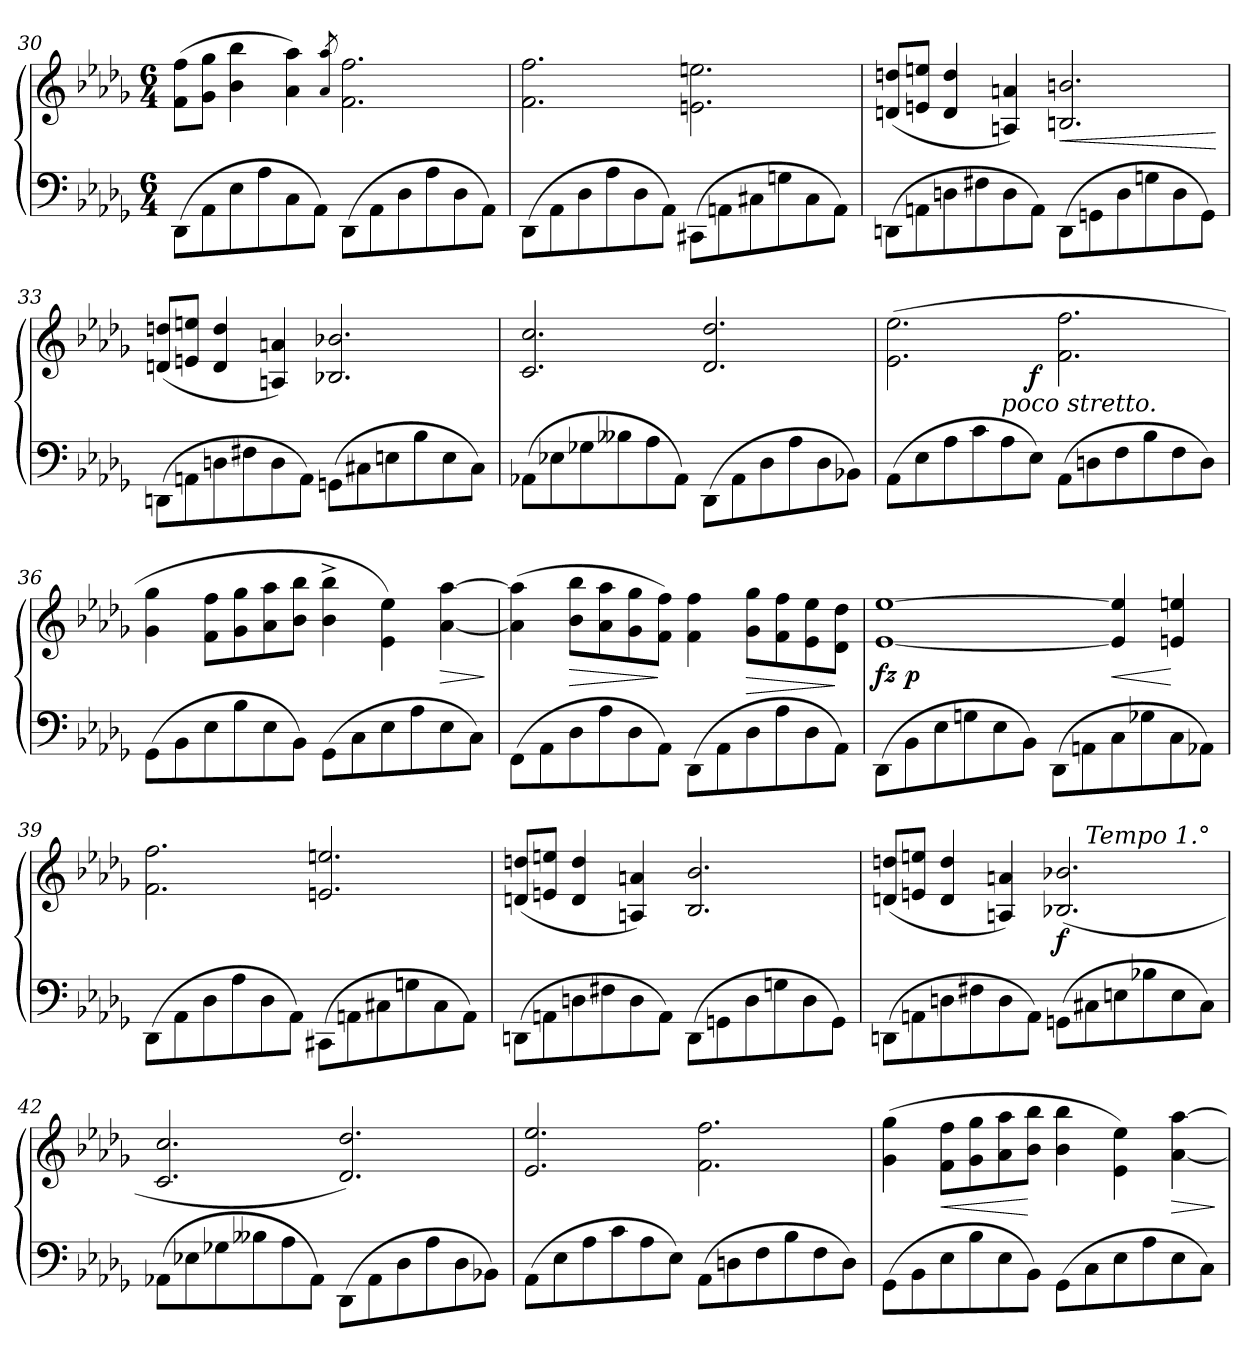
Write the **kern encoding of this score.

**kern	**kern	**dynam
*part1	*part1	*part1
*staff2	*staff1	*staff1/2
*clefF4	*clefG2	*
*k[b-e-a-d-g-]	*k[b-e-a-d-g-]	*
*b-:	*b-:	*
*M6/4	*M6/4	*
=30	=30	=30
(8DD-\L	(8f 8ffL	.
8AA-	8g- 8gg-J	.
8E-	4b- 4bb-	.
8A-	.	.
8C	4a- 4aa-)	.
8AA-J)	.	.
.	8qa-/ 8qaa-/	.
(8DD-\L	2.f 2.ff	.
8AA-	.	.
8D-	.	.
8A-	.	.
8D-	.	.
8AA-J)	.	.
=31	=31	=31
(8DD-\L	2.f 2.ff	.
8AA-	.	.
8D-	.	.
8A-	.	.
8D-	.	.
8AA-J)	.	.
(8CC#X\L	2.en\ 2.een\	.
8AAn	.	.
8C#X	.	.
8Gn	.	.
8C#	.	.
8AAJ)	.	.
=32	=32	=32
(8DDn\L	(8dn 8ddnL	.
8AAn	8en 8eenJ	.
8Dn	4d 4dd	.
8F#X	.	.
8D	4An 4an)	.
8AAJ)	.	.
(8DD\L	2.Bn 2.bn	<
8GGn	.	.
8D	.	.
8Gn	.	.
8D	.	.
8GGJ)	.	.
.	.	[
=33	=33	=33
(8DDn\L	(8dn 8ddnL	.
8AAn	8en 8eenJ	.
8Dn	4d 4dd	.
8F#X	.	.
8D	4An 4an)	.
8AAJ)	.	.
(8GGnL	2.B-X 2.b-X	.
8C#X	.	.
8En	.	.
8B-	.	.
8E	.	.
8C#J)	.	.
=34	=34	=34
(8AA-XL	2.c 2.cc	.
8E-X	.	.
8G-X	.	.
8B--X	.	.
8A-	.	.
8AA-J)	.	.
(8DD-\L	2.d- 2.dd-	.
8AA-	.	.
8D-	.	.
8A-	.	.
8D-	.	.
8BB-XJ)	.	.
=35	=35	=35
*	*^	*
(8AA-L	(2.e-\ 2.ee-\	2ryy	.
8E-	.	.	.
8A-	.	.	.
8c	.	.	.
!LO:TX:a:i:t=poco stretto.	!	!	!
8A-	.	8ryy	.
8E-J)	.	2..ryy	f
(8AA-L	2.f 2.ff	.	.
8Dn	.	.	.
8F	.	.	.
8B-	.	.	.
8F	.	.	.
8DJ)	.	.	.
*	*v	*v	*
=36	=36	=36
(8GG-\L	4g- 4gg-	.
8BB-	.	.
8E-	8f 8ffL	.
8B-	8g- 8gg-	.
8E-	8a- 8aa-	.
8BB-J)	8b- 8bb-J	.
(8GG-L	4b-^< 4bb-^<	.
8C	.	.
8E-	4e-\ 4ee-\)	.
8A-	.	.
8E-	[4a- [4aa-	>
8CJ)	.	.
.	.	]
=37	=37	=37
(8FF\L	(4a-] 4aa-]	.
8AA-	.	.
8D-	8b- 8bb-L	>
8A-	8a- 8aa-	.
8D-	8g- 8gg-	.
8AA-J)	8f 8ffJ)	]
(8DD-\L	4f 4ff	.
8AA-	.	.
8D-	8g- 8gg-L	>
8A-	8f 8ff	.
8D-	8e- 8ee-	.
8AA-J)	8d- 8dd-J	]
=38	=38	=38
*	*^	*
(8DD-\L	[1e- [1ee-	8ryy	fz
8BB-	.	1ryy	p
8E-	.	.	.
8Gn	.	.	.
8E-	.	.	.
8BB-J)	.	.	.
(8DD-\L	.	.	.
8AAn	.	.	.
8C	4e-] 4ee-]	.	<
8G-X	.	4.ryy	.
8C	4en 4een	.	[
8AA-XJ)	.	.	.
=39	=39	=39	=39
!	!LO:TX:b:i:t=poco rallent.	!	!
*	*v	*v	*
(8DD-\L	2.f 2.ff	.
8AA-	.	.
8D-	.	.
8A-	.	.
8D-	.	.
8AA-J)	.	.
(8CC#X\L	2.en 2.een	.
8AAn	.	.
8C#X	.	.
8Gn	.	.
8C#	.	.
8AAJ)	.	.
=40	=40	=40
(8DDn\L	(8dn 8ddnL	.
8AAn	8en 8eenJ	.
8Dn	4d 4dd	.
8F#X	.	.
8D	4An 4an)	.
8AAJ)	.	.
(8DD\L	2.B- 2.b-	.
8GGn	.	.
8D	.	.
8Gn	.	.
8D	.	.
8GGJ)	.	.
=41	=41	=41
*	*^	*
(8DDn\L	(8dn 8ddnL	2..ryy	.
8AAn	8en 8eenJ	.	.
8Dn	4d 4dd	.	.
8F#X	.	.	.
8D	4An 4an)	.	.
8AAJ)	.	.	.
(8GGnL	(2.B-X 2.b-X	.	f
!	!	!LO:TX:a:i:t=Tempo 1.°	!
8C#X	.	2ryy	.
8En	.	.	.
8B-X	.	.	.
8E	.	.	.
8C#J)	.	8ryy	.
*	*v	*v	*
=42	=42	=42
(8AA-XL	2.c 2.cc	.
8E-X	.	.
8G-X	.	.
8B--X	.	.
8A-	.	.
8AA-J)	.	.
(8DD-\L	2.d- 2.dd-)	.
8AA-	.	.
8D-	.	.
8A-	.	.
8D-	.	.
8BB-XJ)	.	.
=43	=43	=43
(8AA-L	2.e- 2.ee-	.
8E-	.	.
8A-	.	.
8c	.	.
8A-	.	.
8E-J)	.	.
(8AA-L	2.f 2.ff	.
8Dn	.	.
8F	.	.
8B-	.	.
8F	.	.
8DJ)	.	.
=44	=44	=44
(8GG-\L	(4g- 4gg-	.
8BB-	.	.
8E-	8f 8ffL	<
8B-	8g- 8gg-	.
8E-	8a- 8aa-	.
8BB-J)	8b- 8bb-J	[
(8GG-L	4b- 4bb-	.
8C	.	.
8E-	4e-\ 4ee-\)	.
8A-	.	.
8E-	[4a- [4aa-	>
8CJ)	.	.
.	.	]
=	=	=
*-	*-	*-
